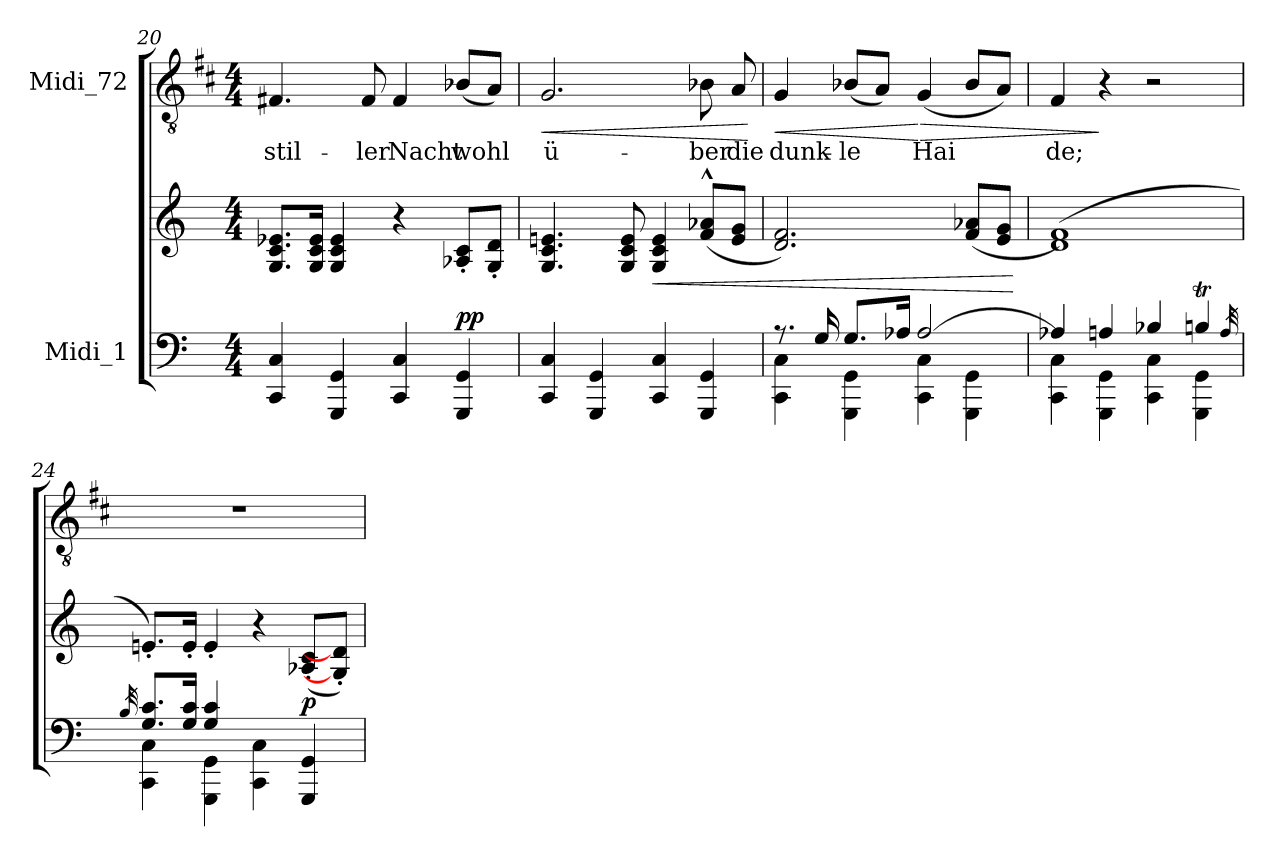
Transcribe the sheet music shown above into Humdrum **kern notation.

**kern	**kern	**dynam	**kern	**text	**dynam
*part2	*part2	*part2	*part1	*part1	*part1
*staff3	*staff2	*staff2/3	*staff1	*staff1	*staff1
*I"Midi_1	*	*	*I"Midi_72	*	*
!!LO:LB:g=z
*clefF4	*clefG2	*	*clefGv2	*	*
*	*	*	*ITrd1c2	*	*
*k[]	*k[]	*	*k[]	*	*
*C:	*C:	*	*C:	*	*
*M4/4	*M4/4	*	*M4/4	*	*
=20	=20	=20	=20	=20	=20
*^	*^	*	*	*	*
!	!	!	!	!	!	!LO:LY:b	!
4CC/ 4C/	2ryy	8.G/ 8.c/ 8.e-X/L	2ryy	.	4.En	stil-	.
.	.	16G/ 16c/ 16e-/J	.	.	.	.	.
4GGG/ 4GG/	.	4G/ 4c/ 4e-/	.	.	.	.	.
!	!	!	!	!	!	!LO:LY:b	!
.	.	.	.	.	8E	-ler	.
!	!	!	!	!	!	!LO:LY:b	!
4CC/ 4C/	2ryy	4r	2ryy	.	4E	Nacht	.
!	!	!	!	!LO:DY:a=2	!	!LO:LY:b	!
4GGG/ 4GG/	.	8A-X/' 8c/'L	.	pp	(<8A-XL	wohl	.
.	.	8G/' 8d/'J	.	.	8GJ)	.	.
=21	=21	=21	=21	=21	=21	=21	=21
!	!	!	!	!	!	!LO:LY:b	!LO:HP:b
4CC/ 4C/	2ryy	4.G/ 4.c/ 4.en/	2ryy	.	2.F	ü-	<
4GGG/ 4GG/	.	.	.	.	.	.	.
.	.	8G/ 8c/ 8e/	.	.	.	.	.
!	!	!	!	!LO:HP:b	!	!	!
4CC/ 4C/	2ryy	4G/ 4c/ 4e/	2ryy	<	.	.	.
!	!	!	!	!	!	!LO:LY:b	!
4GGG/ 4GG/	.	(<8f/^^ 8a-X/^^L	.	.	8A-X	-ber	.
!	!	!	!	!	!	!LO:LY:b	!
.	.	8e/ 8g/J	.	.	8G	die	.
*v	*v	*	*	*	*	*	*
*	*v	*v	*	*	*	*
.	.	.	.	.	[
=22	=22	=22	=22	=22	=22
*^	*^	*	*	*	*
!	!	!	!	!	!	!LO:LY:b	!LO:HP:b
8.r	4CC\ 4C\	2.d/ 2.f/)	2ryy	.	4F	dunk-	<
16G/	.	.	.	.	.	.	.
!	!	!	!	!	!	!LO:LY:b	!
8.G/L	4GGG\ 4GG\	.	.	.	(<8A-XL	-le	.
.	.	.	.	.	8GJ)	.	.
16A-X/J	.	.	.	.	.	.	.
!	!	!	!	!	!	!LO:LY:b	!LO:HP:n=1:b
[2A-/	4CC\ 4C\	.	2ryy	.	(<4F	Hai	[ >
.	4GGG\ 4GG\	(<8f/ 8a-X/L	.	.	8A-L	.	.
.	.	8e/ 8g/J	.	.	8GJ)	.	.
*v	*v	*	*	*	*	*	*
*	*v	*v	*	*	*	*
.	.	[	.	.	.
=23	=23	=23	=23	=23	=23
*^	*^	*	*	*	*
!	!	!	!	!	!	!LO:LY:b	!
4A-X/]	4CC\ 4C\	(>1f/)	1d\	.	4E	de;	.
4An/	4GGG\ 4GG\	.	.	.	4r	.	]
4B-X/	4CC\ 4C\	.	.	.	2r	.	.
(>4Bnt/	4GGG\ 4GG\	.	.	.	.	.	.
32qA/LLL	.	.	.	.	.	.	.
!!LO:LB:g=z
=24	=24	=24	=24	=24	=24	=24	=24
32qB/	.	.	.	.	.	.	.
*	*	*	*	*	*clefGv2	*	*
8.G/ 8.c/L	4CC\ 4C\	8.en'/)	2ryy	.	1r	.	.
16G/ 16c/J	.	16e'/J	.	.	.	.	.
4G/ 4c/	4GGG\ 4GG\	4e'/)	.	.	.	.	.
4CC\ 4C\	2ryy	4r	2ryy	.	.	.	.
!	!	!	!	!LO:DY:b	!	!	!
4GGG/ 4GG/	.	(>8A-X/' 8c/'L	.	p	.	.	.
.	.	8G/]' 8d/]'J)	.	.	.	.	.
*v	*v	*	*	*	*	*	*
*	*v	*v	*	*	*	*
=	=	=	=	=	=
*-	*-	*-	*-	*-	*-
